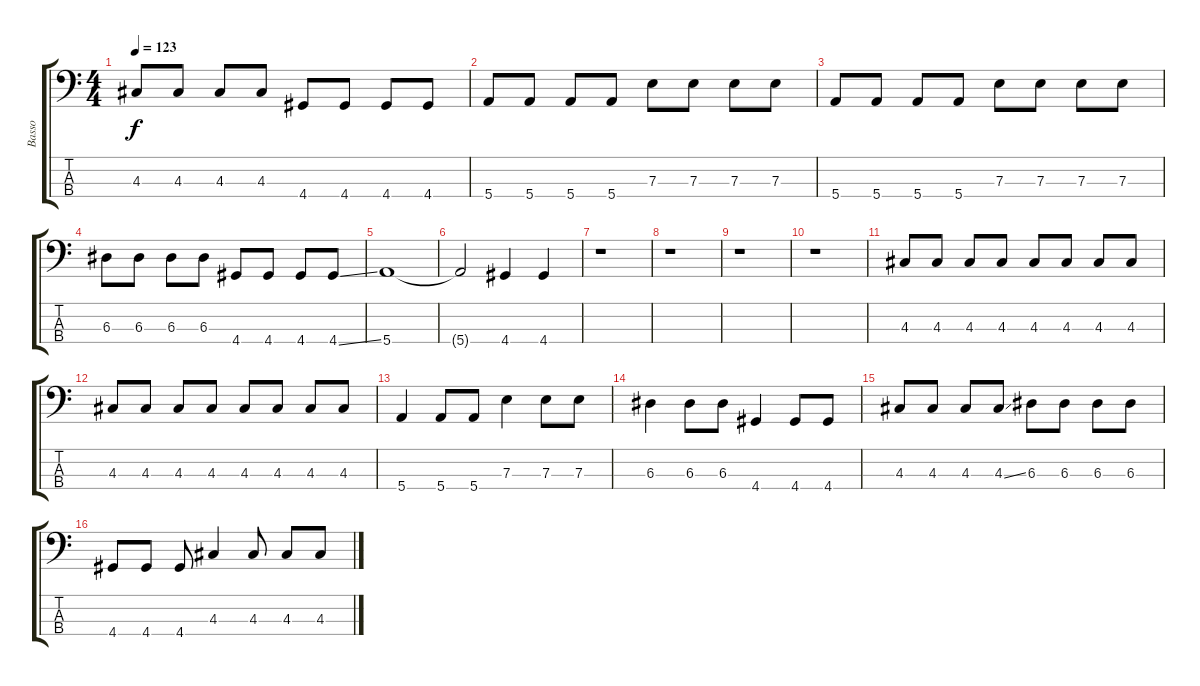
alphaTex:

\track ("Basso" "Basso") {instrument electricbasspick}
\staff {score tabs}
\tuning (G2 D2 A1 E1) {hide}
\ts (4 4)
\tempo 123
\clef f4
\ks c
4.3.8{dy f} 4.3.8 4.3.8 4.3.8 4.4.8 4.4.8 4.4.8 4.4.8 |
5.4.8 5.4.8 5.4.8 5.4.8 7.3.8 7.3.8 7.3.8 7.3.8 |
5.4.8 5.4.8 5.4.8 5.4.8 7.3.8 7.3.8 7.3.8 7.3.8 |
6.3.8 6.3.8 6.3.8 6.3.8 4.4.8 4.4.8 4.4.8 4.4{ss}.8 |
5.4.1 |
5.4{t}.2 4.4.4 4.4.4 |
r.1 |
r.1 |
r.1 |
r.1 |
4.3.8 4.3.8 4.3.8 4.3.8 4.3.8 4.3.8 4.3.8 4.3.8 |
4.3.8 4.3.8 4.3.8 4.3.8 4.3.8 4.3.8 4.3.8 4.3.8 |
5.4.4 5.4.8 5.4.8 7.3.4 7.3.8 7.3.8 |
6.3.4 6.3.8 6.3.8 4.4.4 4.4.8 4.4.8 |
4.3.8 4.3.8 4.3.8 4.3{ss}.8 6.3.8 6.3.8 6.3.8 6.3.8 |
4.4.8 4.4.8 4.4.8 4.3.4 4.3.8 4.3.8 4.3.8
